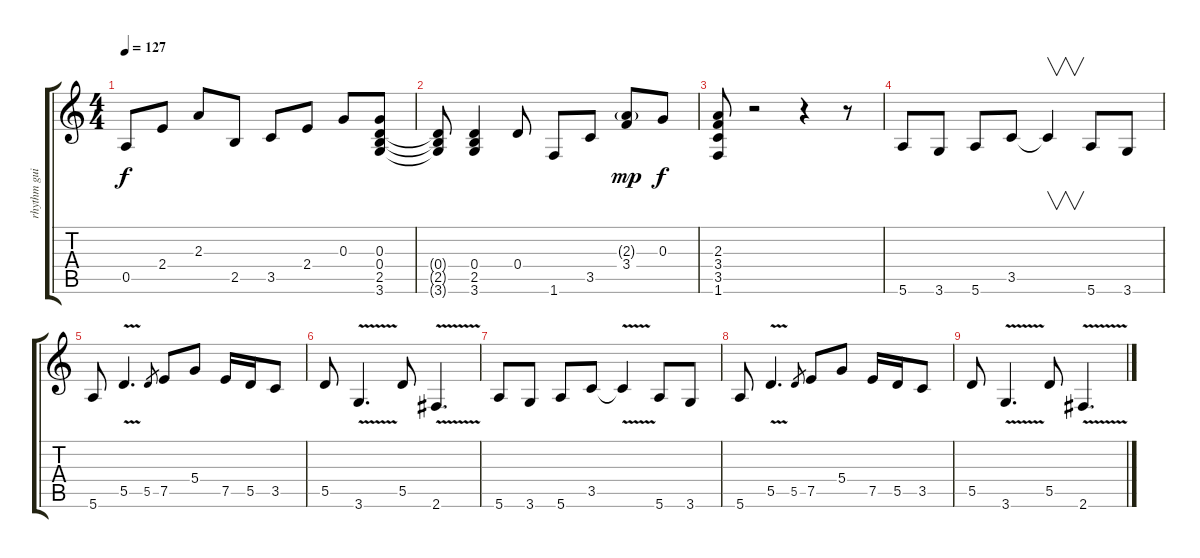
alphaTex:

\track ("rhythm guitar" "rhythm gui") {instrument distortionguitar}
\staff {score tabs}
\tuning (E4 B3 G3 D3 A2 E2) {hide}
\ts (4 4)
\tempo 127
\clef g2
\ks c
0.5.8{dy f} 2.4.8 2.3.8 2.5.8 3.5.8 2.4.8 0.3.8 (0.3 0.4 2.5 3.6).8 |
(0.4{t} 2.5{t} 3.6{t}).8 (0.4 2.5 3.6).4 0.4.8 1.6.8 3.5.8 (2.3{g} 3.4).8{dy mp} 0.3.8{dy f} |
(2.3 3.4 3.5 1.6).8 r.2 r.4 r.8 |
5.6.8 3.6.8 5.6.8 3.5.8 3.5{t}.4{v} 5.6.8 3.6.8 |
5.6.8 5.5{v}.4{d} 5.5.8{gr} 7.5.8 5.4.8 7.5.16 5.5.16 3.5.8 |
5.5.8 3.6{v}.4{d} 5.5.8 2.6{v}.4{d} |
5.6.8 3.6.8 5.6.8 3.5.8 3.5{v t}.4 5.6.8 3.6.8 |
5.6.8 5.5{v}.4{d} 5.5.8{gr} 7.5.8 5.4.8 7.5.16 5.5.16 3.5.8 |
5.5.8 3.6{v}.4{d} 5.5.8 2.6{v}.4{d}
